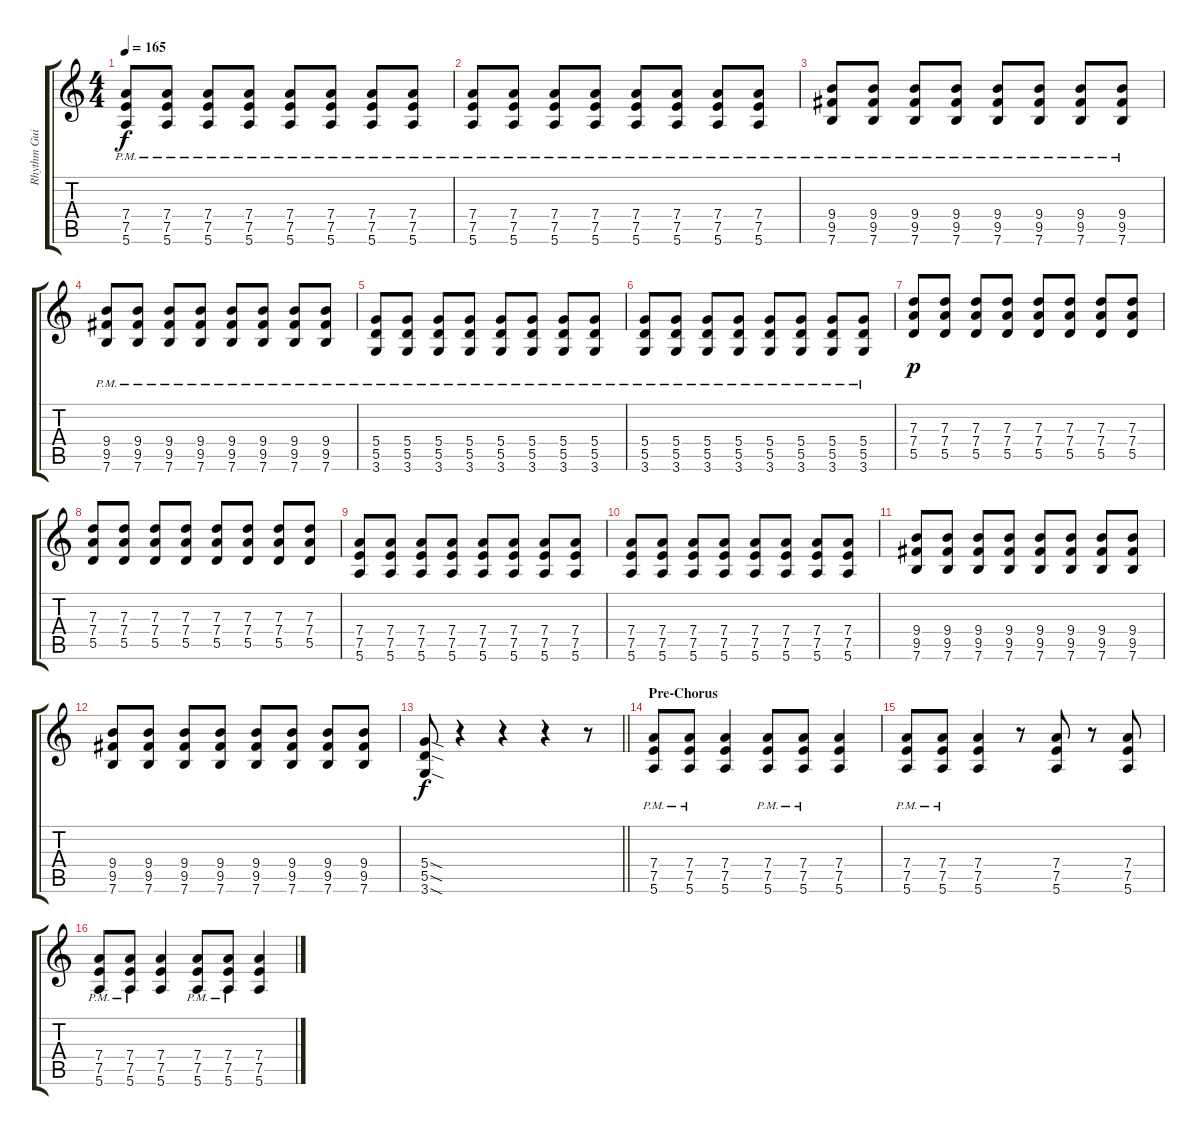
\track ("Rhythm Guitar" "Rhythm Gui") {instrument overdrivenguitar}
\staff {score tabs}
\tuning (E4 B3 G3 D3 A2 E2) {hide}
\ts (4 4)
\tempo 165
\clef g2
\ks c
(7.4{pm} 7.5{pm} 5.6{pm}).8{dy f} (7.4{pm} 7.5{pm} 5.6{pm}).8 (7.4{pm} 7.5{pm} 5.6{pm}).8 (7.4{pm} 7.5{pm} 5.6{pm}).8 (7.4{pm} 7.5{pm} 5.6{pm}).8 (7.4{pm} 7.5{pm} 5.6{pm}).8 (7.4{pm} 7.5{pm} 5.6{pm}).8 (7.4{pm} 7.5{pm} 5.6{pm}).8 |
(7.4{pm} 7.5{pm} 5.6{pm}).8 (7.4{pm} 7.5{pm} 5.6{pm}).8 (7.4{pm} 7.5{pm} 5.6{pm}).8 (7.4{pm} 7.5{pm} 5.6{pm}).8 (7.4{pm} 7.5{pm} 5.6{pm}).8 (7.4{pm} 7.5{pm} 5.6{pm}).8 (7.4{pm} 7.5{pm} 5.6{pm}).8 (7.4{pm} 7.5{pm} 5.6{pm}).8 |
(9.4{pm} 9.5{pm} 7.6{pm}).8 (9.4{pm} 9.5{pm} 7.6{pm}).8 (9.4{pm} 9.5{pm} 7.6{pm}).8 (9.4{pm} 9.5{pm} 7.6{pm}).8 (9.4{pm} 9.5{pm} 7.6{pm}).8 (9.4{pm} 9.5{pm} 7.6{pm}).8 (9.4{pm} 9.5{pm} 7.6{pm}).8 (9.4{pm} 9.5{pm} 7.6{pm}).8 |
(9.4{pm} 9.5{pm} 7.6{pm}).8 (9.4{pm} 9.5{pm} 7.6{pm}).8 (9.4{pm} 9.5{pm} 7.6{pm}).8 (9.4{pm} 9.5{pm} 7.6{pm}).8 (9.4{pm} 9.5{pm} 7.6{pm}).8 (9.4{pm} 9.5{pm} 7.6{pm}).8 (9.4{pm} 9.5{pm} 7.6{pm}).8 (9.4{pm} 9.5{pm} 7.6{pm}).8 |
(5.4{pm} 5.5{pm} 3.6{pm}).8 (5.4{pm} 5.5{pm} 3.6{pm}).8 (5.4{pm} 5.5{pm} 3.6{pm}).8 (5.4{pm} 5.5{pm} 3.6{pm}).8 (5.4{pm} 5.5{pm} 3.6{pm}).8 (5.4{pm} 5.5{pm} 3.6{pm}).8 (5.4{pm} 5.5{pm} 3.6{pm}).8 (5.4{pm} 5.5{pm} 3.6{pm}).8 |
(5.4{pm} 5.5{pm} 3.6{pm}).8 (5.4{pm} 5.5{pm} 3.6{pm}).8 (5.4{pm} 5.5{pm} 3.6{pm}).8 (5.4{pm} 5.5{pm} 3.6{pm}).8 (5.4{pm} 5.5{pm} 3.6{pm}).8 (5.4{pm} 5.5{pm} 3.6{pm}).8 (5.4{pm} 5.5{pm} 3.6{pm}).8 (5.4{pm} 5.5{pm} 3.6{pm}).8 |
(7.3 7.4 5.5).8{dy p} (7.3 7.4 5.5).8 (7.3 7.4 5.5).8 (7.3 7.4 5.5).8 (7.3 7.4 5.5).8 (7.3 7.4 5.5).8 (7.3 7.4 5.5).8 (7.3 7.4 5.5).8 |
(7.3 7.4 5.5).8 (7.3 7.4 5.5).8 (7.3 7.4 5.5).8 (7.3 7.4 5.5).8 (7.3 7.4 5.5).8 (7.3 7.4 5.5).8 (7.3 7.4 5.5).8 (7.3 7.4 5.5).8 |
(7.4 7.5 5.6).8 (7.4 7.5 5.6).8 (7.4 7.5 5.6).8 (7.4 7.5 5.6).8 (7.4 7.5 5.6).8 (7.4 7.5 5.6).8 (7.4 7.5 5.6).8 (7.4 7.5 5.6).8 |
(7.4 7.5 5.6).8 (7.4 7.5 5.6).8 (7.4 7.5 5.6).8 (7.4 7.5 5.6).8 (7.4 7.5 5.6).8 (7.4 7.5 5.6).8 (7.4 7.5 5.6).8 (7.4 7.5 5.6).8 |
(9.4 9.5 7.6).8 (9.4 9.5 7.6).8 (9.4 9.5 7.6).8 (9.4 9.5 7.6).8 (9.4 9.5 7.6).8 (9.4 9.5 7.6).8 (9.4 9.5 7.6).8 (9.4 9.5 7.6).8 |
(9.4 9.5 7.6).8 (9.4 9.5 7.6).8 (9.4 9.5 7.6).8 (9.4 9.5 7.6).8 (9.4 9.5 7.6).8 (9.4 9.5 7.6).8 (9.4 9.5 7.6).8 (9.4 9.5 7.6).8 |
\barLineRight lightlight
(5.4{sod} 5.5{sod} 3.6{sod}).8{dy f} r.4 r.4 r.4 r.8 |
\section ("" "Pre-Chorus")
(7.4{pm} 7.5{pm} 5.6{pm}).8 (7.4{pm} 7.5{pm} 5.6{pm}).8 (7.4 7.5 5.6).4 (7.4{pm} 7.5{pm} 5.6{pm}).8 (7.4{pm} 7.5{pm} 5.6{pm}).8 (7.4 7.5 5.6).4 |
(7.4{pm} 7.5{pm} 5.6{pm}).8 (7.4{pm} 7.5{pm} 5.6{pm}).8 (7.4 7.5 5.6).4 r.8 (7.4 7.5 5.6).8 r.8 (7.4 7.5 5.6).8 |
(7.4{pm} 7.5{pm} 5.6{pm}).8 (7.4{pm} 7.5{pm} 5.6{pm}).8 (7.4 7.5 5.6).4 (7.4{pm} 7.5{pm} 5.6{pm}).8 (7.4{pm} 7.5{pm} 5.6{pm}).8 (7.4 7.5 5.6).4
